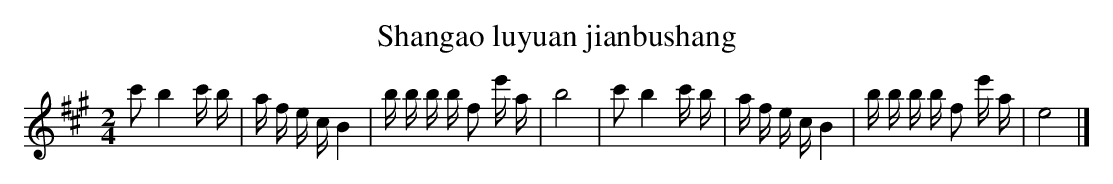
X:1
T: Shangao luyuan jianbushang
L: 1/16
M: 2/4
K: A
c'2b4c' b [I:setbarnb 1]|
a f e cB4 |
b b b b f2 e' a |
b8 |
c'2b4c' b |
a f e cB4 |
b b b b f2 e' a |
e8 |]
